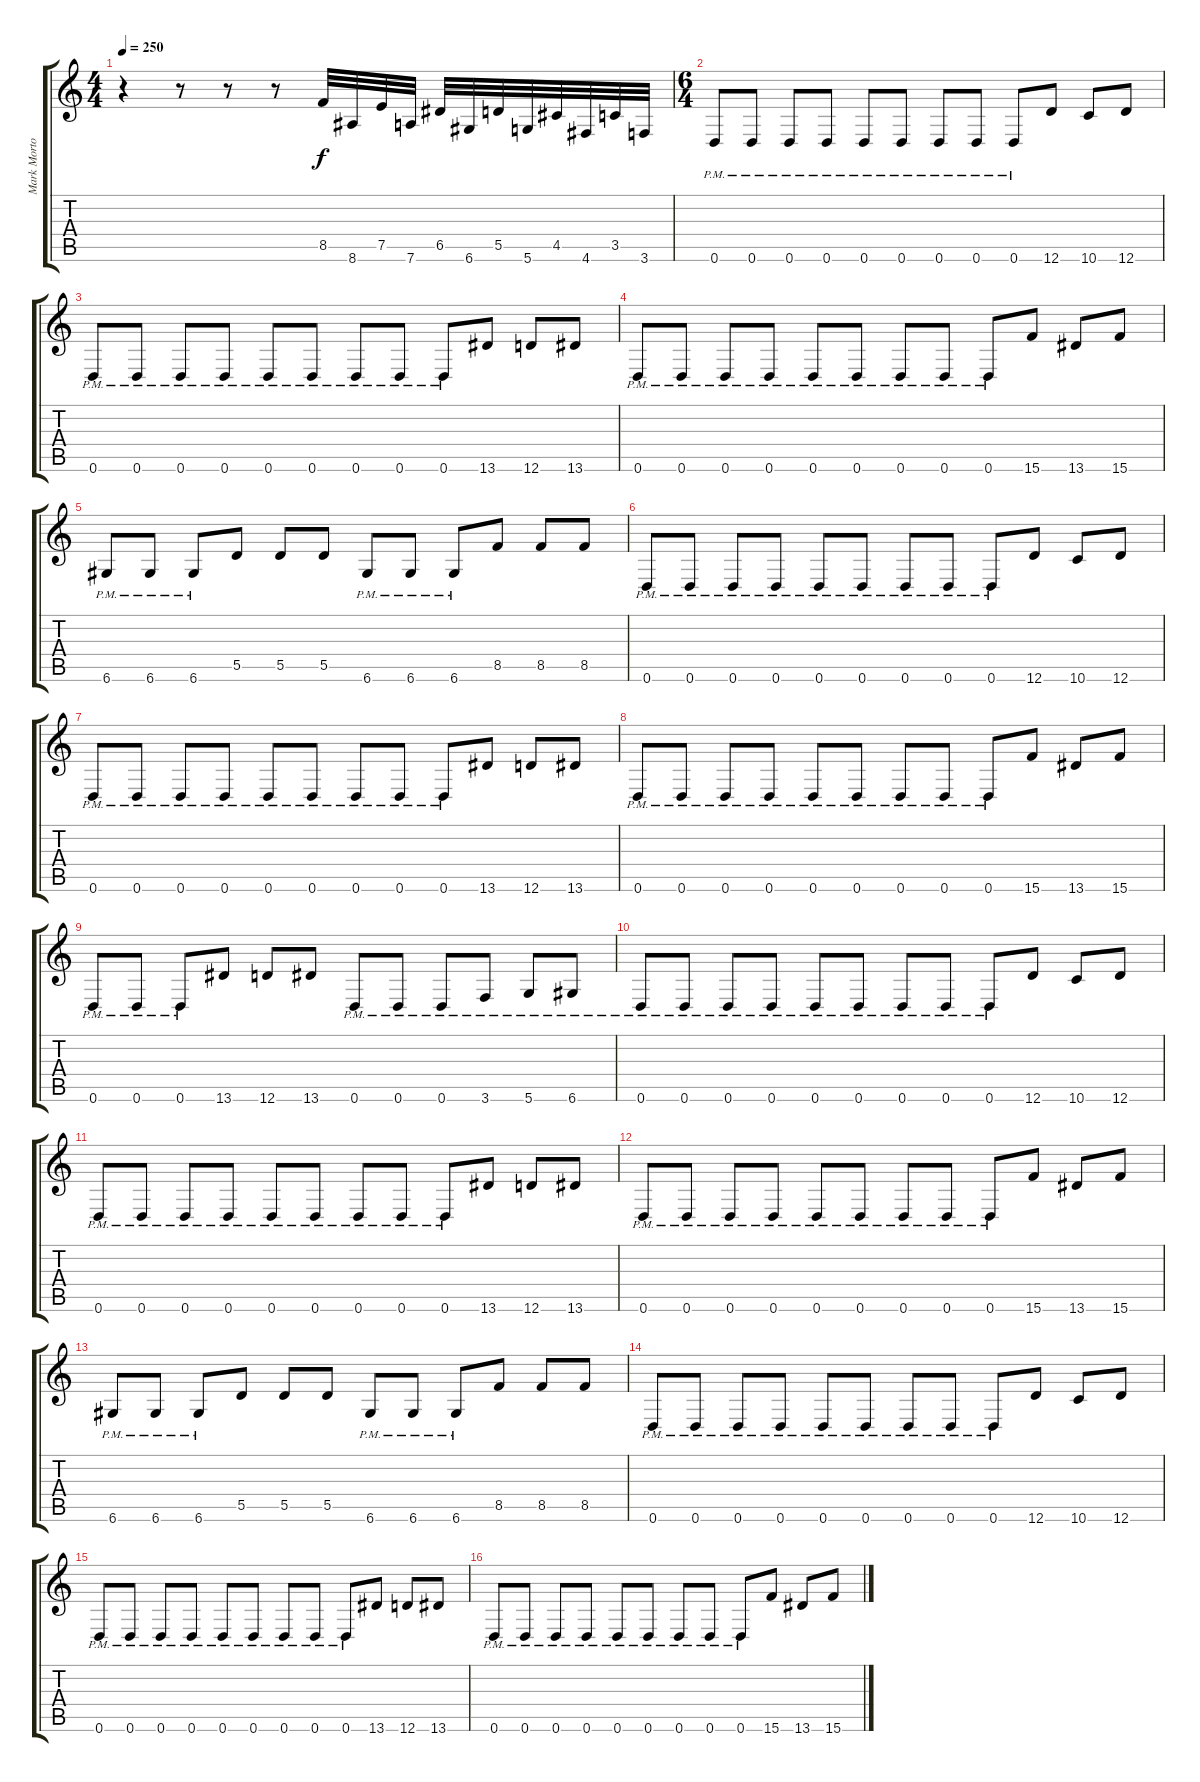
\track ("Mark Morton" "Mark Morto") {instrument distortionguitar}
\staff {score tabs}
\tuning (E4 B3 G3 D3 A2 D2) {hide}
\ts (4 4)
\tempo 250
\clef g2
\ks c
r.4{dy f instrument distortionguitar} r.8 r.8 r.8 8.5.32{instrument guitarfretnoise} 8.6.32 7.5.32 7.6.32 6.5.32 6.6.32 5.5.32 5.6.32 4.5.32 4.6.32 3.5.32 3.6.32 |
\ts (6 4)
0.6{pm}.8{instrument distortionguitar} 0.6{pm}.8 0.6{pm}.8 0.6{pm}.8 0.6{pm}.8 0.6{pm}.8 0.6{pm}.8 0.6{pm}.8 0.6{pm}.8 12.6.8 10.6.8 12.6.8 |
0.6{pm}.8 0.6{pm}.8 0.6{pm}.8 0.6{pm}.8 0.6{pm}.8 0.6{pm}.8 0.6{pm}.8 0.6{pm}.8 0.6{pm}.8 13.6.8 12.6.8 13.6.8 |
0.6{pm}.8 0.6{pm}.8 0.6{pm}.8 0.6{pm}.8 0.6{pm}.8 0.6{pm}.8 0.6{pm}.8 0.6{pm}.8 0.6{pm}.8 15.6.8 13.6.8 15.6.8 |
6.6{pm}.8 6.6{pm}.8 6.6{pm}.8 5.5.8 5.5.8 5.5.8 6.6{pm}.8 6.6{pm}.8 6.6{pm}.8 8.5.8 8.5.8 8.5.8 |
0.6{pm}.8 0.6{pm}.8 0.6{pm}.8 0.6{pm}.8 0.6{pm}.8 0.6{pm}.8 0.6{pm}.8 0.6{pm}.8 0.6{pm}.8 12.6.8 10.6.8 12.6.8 |
0.6{pm}.8 0.6{pm}.8 0.6{pm}.8 0.6{pm}.8 0.6{pm}.8 0.6{pm}.8 0.6{pm}.8 0.6{pm}.8 0.6{pm}.8 13.6.8 12.6.8 13.6.8 |
0.6{pm}.8 0.6{pm}.8 0.6{pm}.8 0.6{pm}.8 0.6{pm}.8 0.6{pm}.8 0.6{pm}.8 0.6{pm}.8 0.6{pm}.8 15.6.8 13.6.8 15.6.8 |
0.6{pm}.8 0.6{pm}.8 0.6{pm}.8 13.6.8 12.6.8 13.6.8 0.6{pm}.8 0.6{pm}.8 0.6{pm}.8 3.6{pm}.8 5.6{pm}.8 6.6{pm}.8 |
0.6{pm}.8 0.6{pm}.8 0.6{pm}.8 0.6{pm}.8 0.6{pm}.8 0.6{pm}.8 0.6{pm}.8 0.6{pm}.8 0.6{pm}.8 12.6.8 10.6.8 12.6.8 |
0.6{pm}.8 0.6{pm}.8 0.6{pm}.8 0.6{pm}.8 0.6{pm}.8 0.6{pm}.8 0.6{pm}.8 0.6{pm}.8 0.6{pm}.8 13.6.8 12.6.8 13.6.8 |
0.6{pm}.8 0.6{pm}.8 0.6{pm}.8 0.6{pm}.8 0.6{pm}.8 0.6{pm}.8 0.6{pm}.8 0.6{pm}.8 0.6{pm}.8 15.6.8 13.6.8 15.6.8 |
6.6{pm}.8 6.6{pm}.8 6.6{pm}.8 5.5.8 5.5.8 5.5.8 6.6{pm}.8 6.6{pm}.8 6.6{pm}.8 8.5.8 8.5.8 8.5.8 |
0.6{pm}.8 0.6{pm}.8 0.6{pm}.8 0.6{pm}.8 0.6{pm}.8 0.6{pm}.8 0.6{pm}.8 0.6{pm}.8 0.6{pm}.8 12.6.8 10.6.8 12.6.8 |
0.6{pm}.8 0.6{pm}.8 0.6{pm}.8 0.6{pm}.8 0.6{pm}.8 0.6{pm}.8 0.6{pm}.8 0.6{pm}.8 0.6{pm}.8 13.6.8 12.6.8 13.6.8 |
0.6{pm}.8 0.6{pm}.8 0.6{pm}.8 0.6{pm}.8 0.6{pm}.8 0.6{pm}.8 0.6{pm}.8 0.6{pm}.8 0.6{pm}.8 15.6.8 13.6.8 15.6.8
